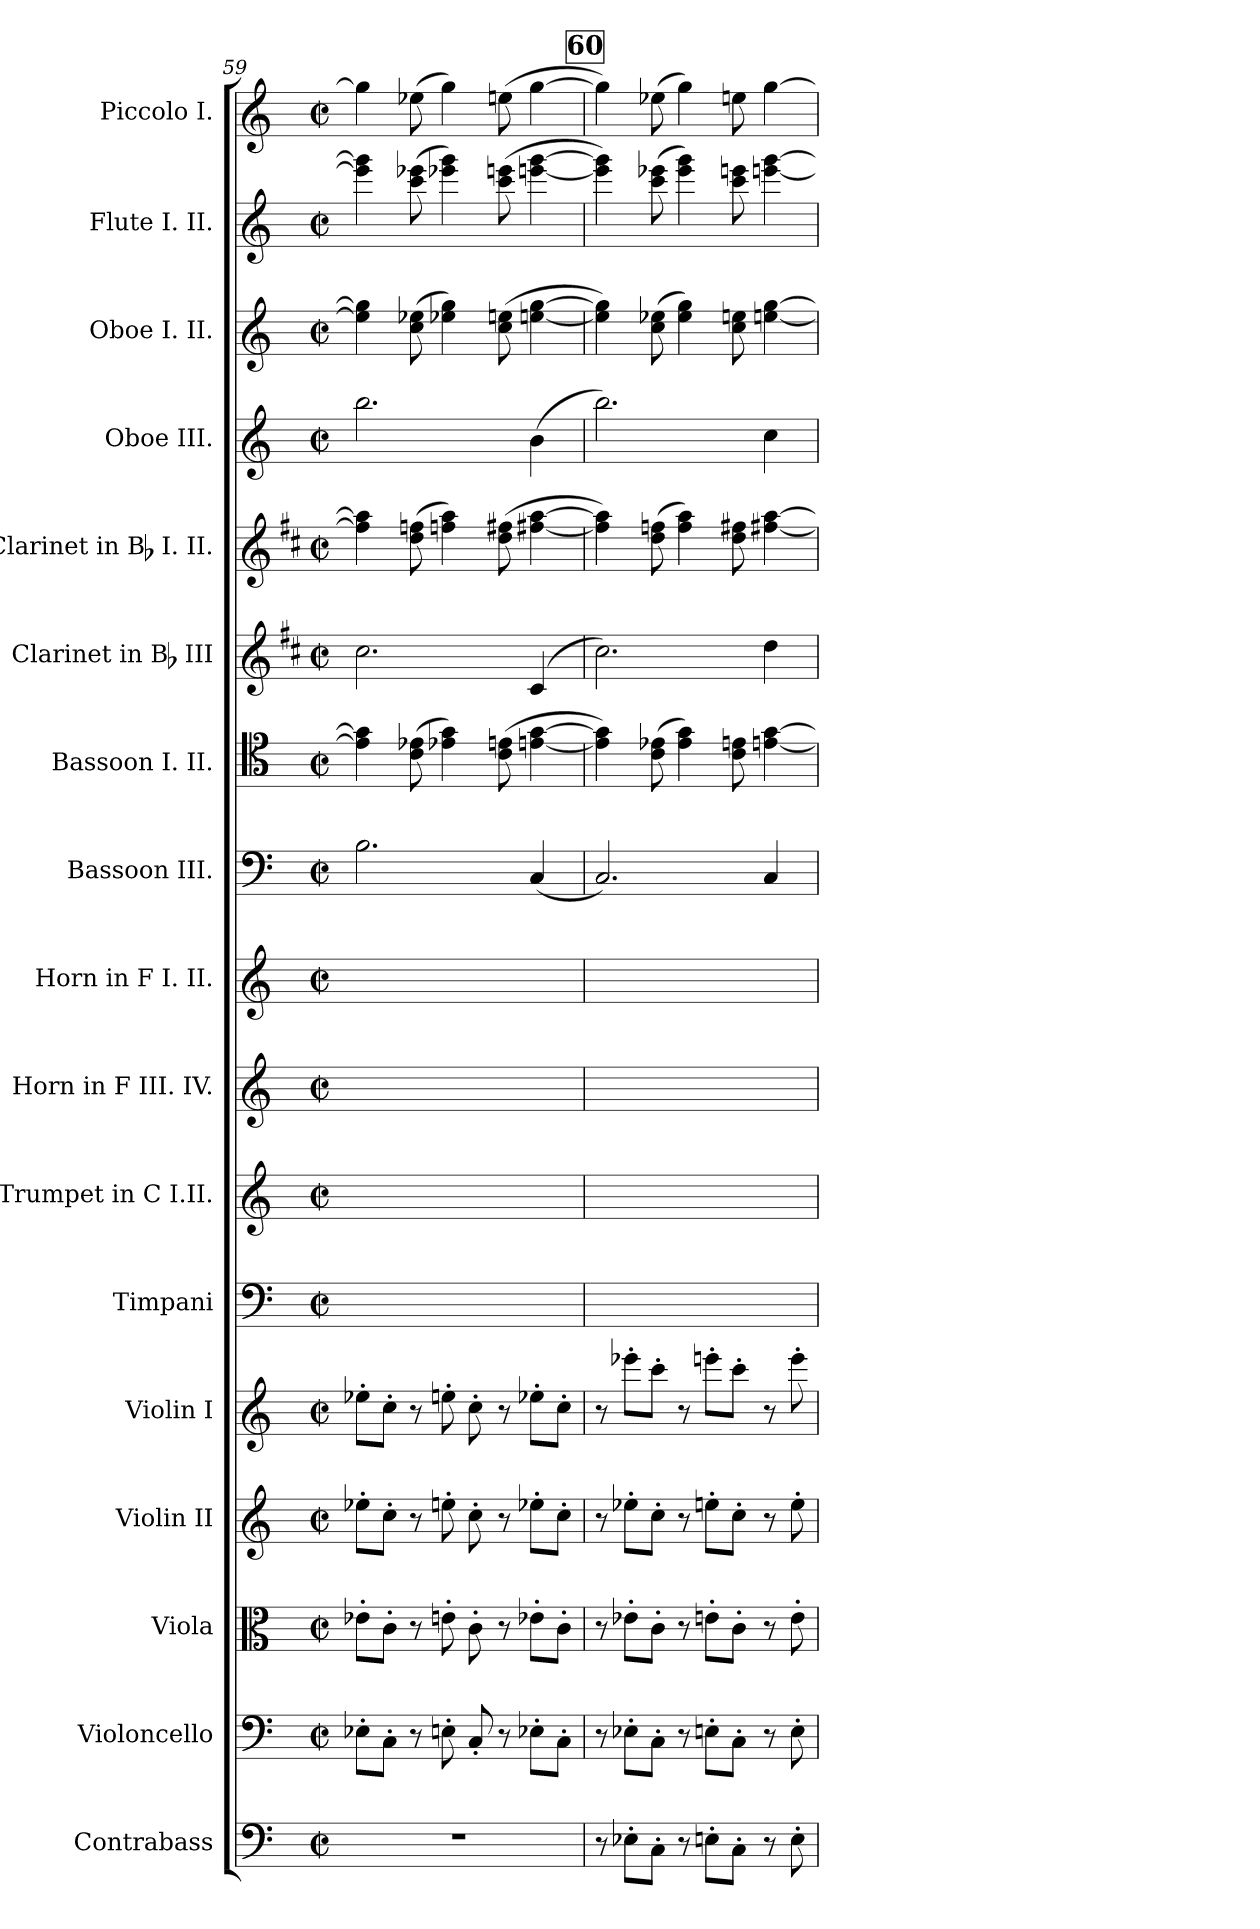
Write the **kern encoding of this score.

**kern	**kern	**kern	**kern	**kern	**kern	**kern	**kern	**kern	**kern	**kern	**kern	**kern	**kern	**kern	**kern	**kern
*part17	*part16	*part15	*part14	*part13	*part12	*part11	*part10	*part9	*part8	*part7	*part6	*part5	*part4	*part3	*part2	*part1
*staff17	*staff16	*staff15	*staff14	*staff13	*staff12	*staff11	*staff10	*staff9	*staff8	*staff7	*staff6	*staff5	*staff4	*staff3	*staff2	*staff1
*I"Contrabass	*I"Violoncello	*I"Viola	*I"Violin II	*I"Violin I	*I"Timpani	*I"Trumpet in C I.II.	*I"Horn in F III. IV.	*I"Horn in F I. II.	*I"Bassoon III.	*I"Bassoon I. II.	*I"Clarinet in Bb III	*I"Clarinet in Bb I. II.	*I"Oboe III.	*I"Oboe I. II.	*I"Flute I. II.	*I"Piccolo I.
*I'Cb.	*I'Vc.	*I'Vla.	*I'Vln. II	*I'Vln. I	*I'Timp.	*	*I'Hn.	*I'Hn.	*I'Bsn.	*I'Bsn.	*I'Cl.	*I'Cl.	*I'Ob.	*I'Ob.	*I'Fl.	*I'Picc.
*clefF4	*clefF4	*clefC3	*clefG2	*clefG2	*clefF4	*clefG2	*clefG2	*clefG2	*clefF4	*clefC4	*clefG2	*clefG2	*clefG2	*clefG2	*clefG2	*clefG2
*ITrd7c12	*	*	*	*	*	*	*ITrd4c7	*ITrd4c7	*	*	*ITrd1c2	*ITrd1c2	*	*	*	*ITrd-7c-12
*k[]	*k[]	*k[]	*k[]	*k[]	*k[]	*k[]	*k[b-]	*k[b-]	*k[]	*k[]	*k[]	*k[]	*k[]	*k[]	*k[]	*k[]
*C:	*C:	*C:	*C:	*C:	*C:	*C:	*F:	*F:	*C:	*C:	*C:	*C:	*C:	*C:	*C:	*C:
*M2/2	*M2/2	*M2/2	*M2/2	*M2/2	*M2/2	*M2/2	*M2/2	*M2/2	*M2/2	*M2/2	*M2/2	*M2/2	*M2/2	*M2/2	*M2/2	*M2/2
*met(c|)	*met(c|)	*met(c|)	*met(c|)	*met(c|)	*met(c|)	*met(c|)	*met(c|)	*met(c|)	*met(c|)	*met(c|)	*met(c|)	*met(c|)	*met(c|)	*met(c|)	*met(c|)	*met(c|)
=59	=59	=59	=59	=59	=59	=59	=59	=59	=59	=59	=59	=59	=59	=59	=59	=59
1r	8E-X'L	8e-X'L	8ee-X'L	8ee-X'L	2ryy	8ryy	8ryy	8ryy	2.B	4e] 4g]	2.b	4ee] 4gg]	2.bb	4ee] 4gg]	4eee] 4ggg]	4ggg]
.	8C'J	8c'J	8cc'J	8cc'J	.	4ryy	4ryy	4ryy	.	.	.	.	.	.	.	.
.	8r	8r	8r	8r	.	.	.	.	.	(8c 8e-X	.	(8cc 8ee-X	.	(8cc 8ee-X	(8ccc 8eee-X	(8eee-X
.	8En'	8en'	8een'	8een'	.	8ryy	8ryy	8ryy	.	4e-X 4g)	.	4ee-X 4gg)	.	4ee-X 4gg)	4eee-X 4ggg)	4ggg)
.	8C'	8c'	8cc'	8cc'	8ryy	8ryy	8ryy	8ryy	.	.	.	.	.	.	.	.
.	8r	8r	8r	8r	8ryy	8ryy	8ryy	8ryy	.	(8c 8en	.	(8cc 8een	.	(8cc 8een	(8ccc 8eeen	(8eeen
.	8E-X'L	8e-X'L	8ee-X'L	8ee-X'L	8ryy	4ryy	4ryy	4ryy	(4C	[4en [4g	(4B	[4een [4gg	(4b	[4een [4gg	[4eeen [4ggg	[4ggg
.	8C'J	8c'J	8cc'J	8cc'J	8ryy	.	.	.	.	.	.	.	.	.	.	.
!!LO:REH:place=s1:t=60
=60	=60	=60	=60	=60	=60	=60	=60	=60	=60	=60	=60	=60	=60	=60	=60	=60
8r	8r	8r	8r	8r	2ryy	4ryy	4ryy	4ryy	2.C)	4e] 4g])	2.b)	4ee] 4gg])	2.bb)	4ee] 4gg])	4eee] 4ggg])	4ggg])
8EE-X'L	8E-X'L	8e-X'L	8ee-X'L	8eee-X'L	.	.	.	.	.	.	.	.	.	.	.	.
8CC'J	8C'J	8c'J	8cc'J	8ccc'J	.	8ryy	8ryy	8ryy	.	(8c 8e-X	.	(8cc 8ee-X	.	(8cc 8ee-X	(8ccc 8eee-X	(8eee-X
8r	8r	8r	8r	8r	.	8ryy	8ryy	8ryy	.	4e- 4g)	.	4ee- 4gg)	.	4ee- 4gg)	4eee- 4ggg)	4ggg)
8EEn'L	8En'L	8en'L	8een'L	8eeen'L	8ryy	2ryy	2ryy	2ryy	.	.	.	.	.	.	.	.
8CC'J	8C'J	8c'J	8cc'J	8ccc'J	8ryy	.	.	.	.	8c 8eni	.	8cc 8eeni	.	8cc 8eeni	8ccc 8eeeni	8eeeni
8r	8r	8r	8r	8r	4ryy	.	.	.	4Ci	[4en [4g	4cci	[4een [4gg	4cci	[4een [4gg	[4eeen [4ggg	[4ggg
8EE'	8E'	8e'i	8ee'i	8eee'i	.	.	.	.	.	.	.	.	.	.	.	.
=	=	=	=	=	=	=	=	=	=	=	=	=	=	=	=	=
*-	*-	*-	*-	*-	*-	*-	*-	*-	*-	*-	*-	*-	*-	*-	*-	*-
